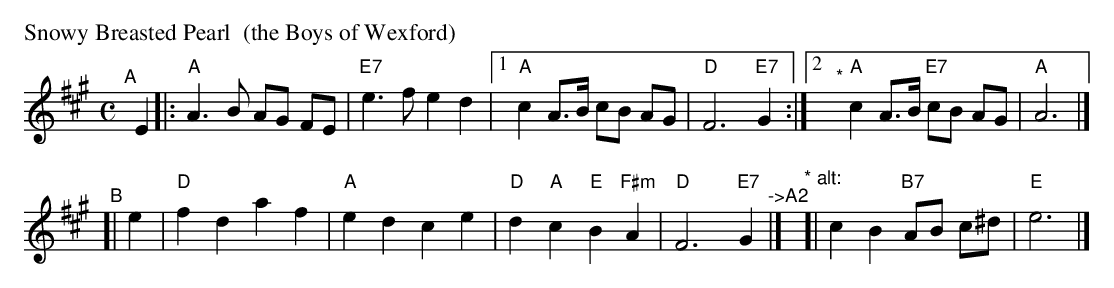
X:1
P: Snowy Breasted Pearl  (the Boys of Wexford)
M: C
L: 1/8
K: A
"^A"[|]\
E2 |: "A"A3 B AG FE | "E7"e3 f e2 d2 |\
[1 "A"c2 A>B cB AG | "D"F6 "E7"G2 :|\
[2 "^*"y "A"c2 A>B "E7"cB AG | "A"A6 |]
"^B"[| e2 |\
"D"f2 d2 a2 f2 | "A"e2 d2 c2 e2 |\
"D"d2 "A"c2 "E"B2 "F#m"A2 | "D"F6 "E7"G2 "^->A2"|] y4 \
"* alt:"[| c2 B2 "B7"AB c^d | "E"e6 |]
